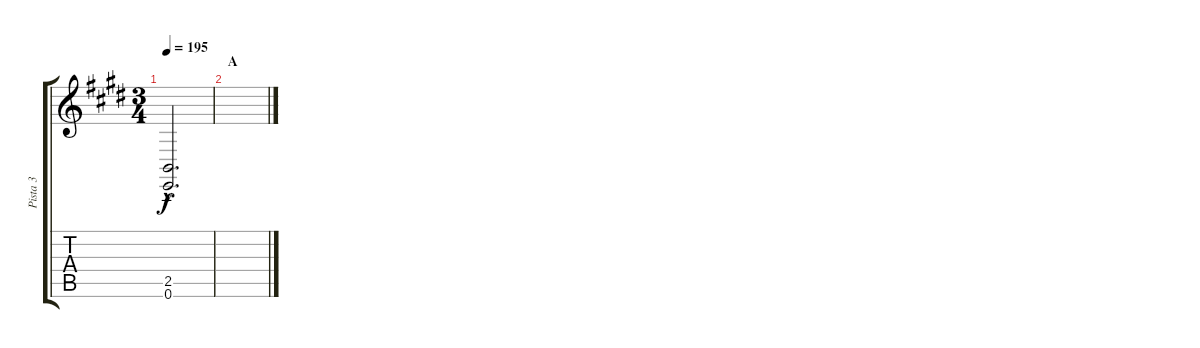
\track ("Pista 3" "Pista 3") {instrument stringensemble1}
\staff {score tabs}
\tuning (E4 B3 G3 D3 A2 E2) {hide}
\ts (3 4)
\tempo 195
\clef g2
\ks e
(2.5{hac t} 0.6{hac t}).2{d dy f} |
\section ("" "A")
